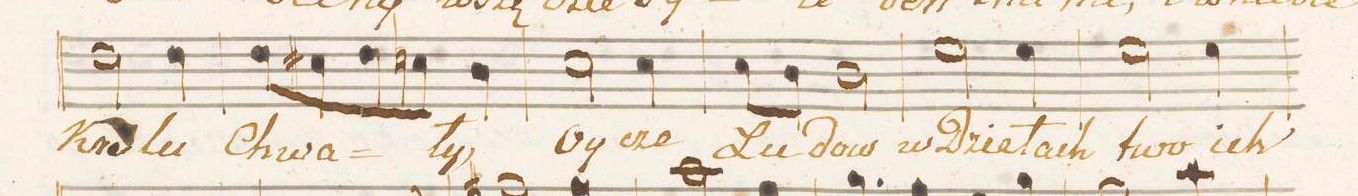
**kern	**text
*I"Alto.	*
*clefC3	*
*k[f#c#g#]	*
*M3/4	*
2e\	Kro-
4e\	-lu
=26	=26
8e\L	Chwa-
8d#X\	.
8e\	.
8dn\J	.
4c#\	-ły,
=27	=27
2d\	Oy-
4d\	-cze
=28	=28
8d\L	Lu-
8c#\J	.
2c#\	-dow
=29	=29
2f#\	w_Dzie-
4f#\	-łach
=30	=30
2f#\	two-
4f#\	-ich
=31	=31
*-	*-
